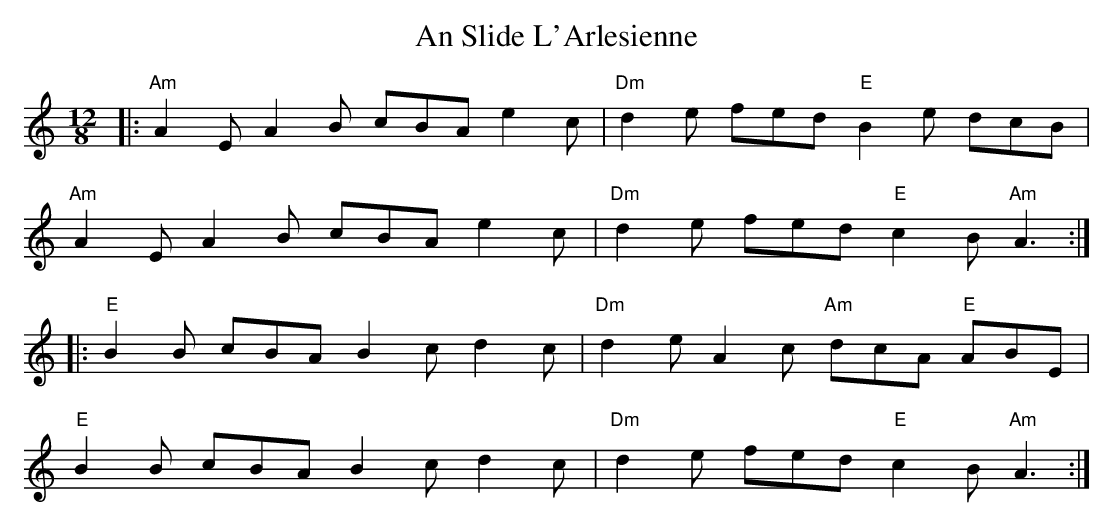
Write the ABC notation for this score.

X:1
T: An Slide L'Arlesienne
M: 12/8
L: 1/8
K: Amin
|:"Am"A2E A2B cBA e2c|"Dm"d2e fed "E"B2e dcB|
"Am"A2E A2B cBA e2c|"Dm"d2e fed "E"c2B "Am"A3:|
|:"E"B2B cBA B2c d2c|"Dm"d2e A2c "Am"dcA "E"ABE|
"E"B2B cBA B2c d2c|"Dm"d2e fed "E"c2B "Am"A3:|
